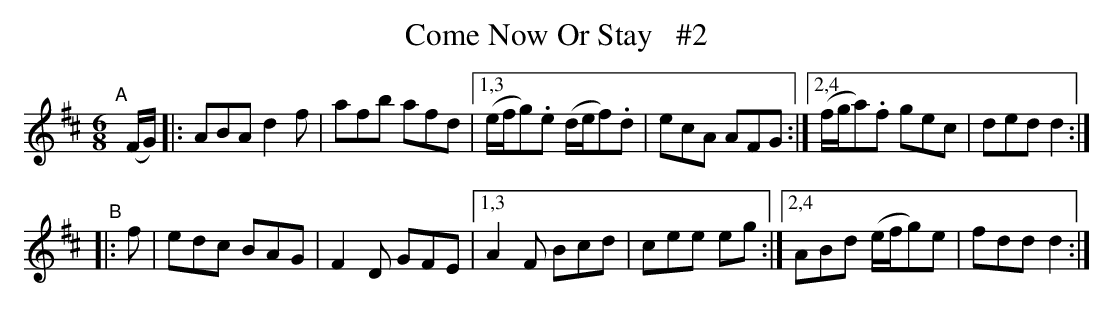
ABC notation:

X:1
T: Come Now Or Stay   #2
M: 6/8
L: 1/8
K: D
"^A"[|] (F/G/) \
|: ABA d2f | afb afd |\
[1,3  (e/f/g).e (d/e/f).d | ecA AFG :|\
[2,4 (f/g/a).f gec | ded d2 :|
"^B"\
|: f | edc BAG | F2D GFE |\
[1,3 A2F Bcd | cee eg :|\
[2,4 ABd (e/f/g)e | fdd d2 :|
